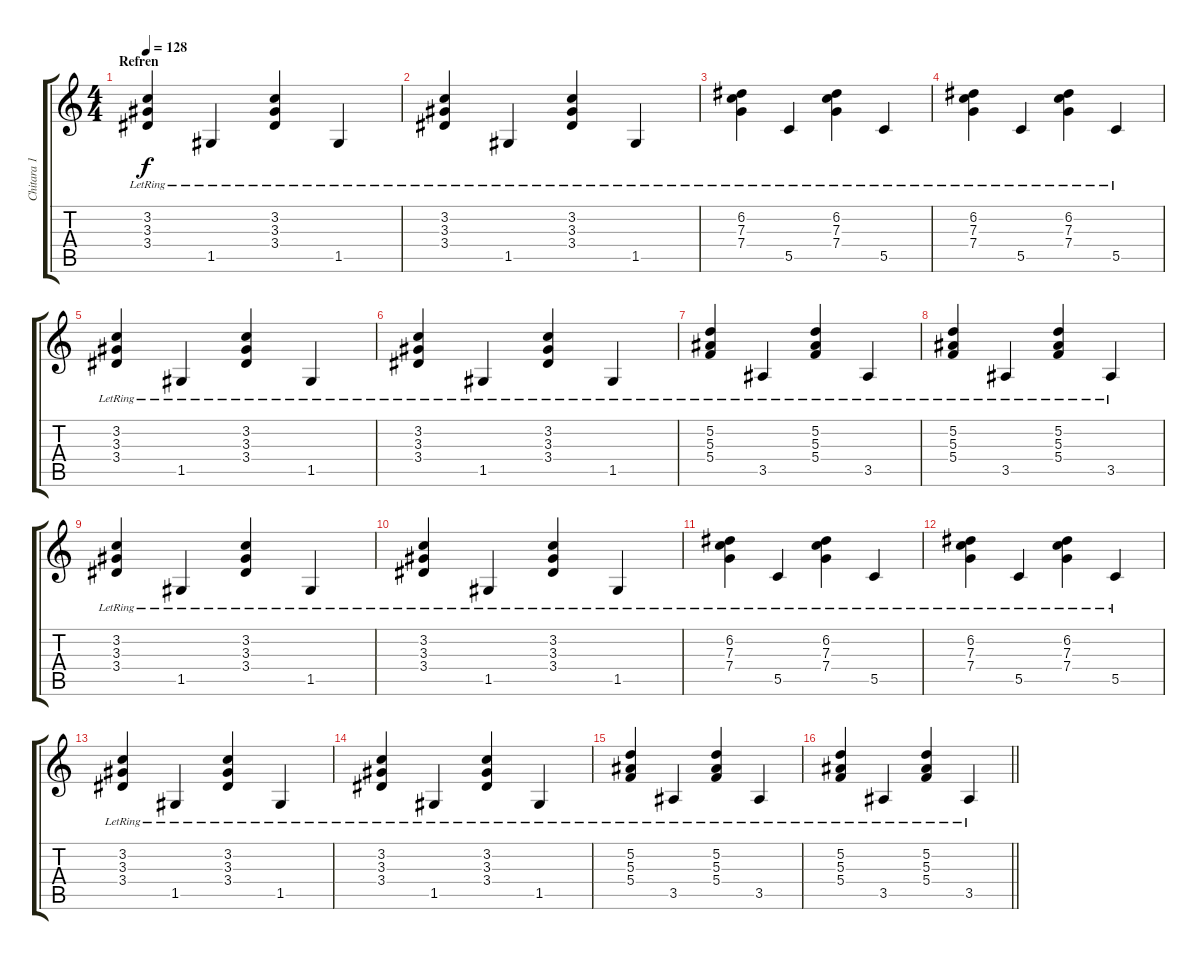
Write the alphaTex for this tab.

\track ("Chitara 1" "Chitara 1") {instrument acousticguitarsteel}
\staff {score tabs}
\tuning (D4 A3 F3 C3 G2 C2) {hide}
\ts (4 4)
\section ("" "Refren")
\tempo 128
\clef g2
\ks c
(3.2{lr} 3.3{lr} 3.4{lr}).4{dy f} 1.5{lr}.4 (3.2{lr} 3.3{lr} 3.4{lr}).4 1.5{lr}.4 |
(3.2{lr} 3.3{lr} 3.4{lr}).4 1.5{lr}.4 (3.2{lr} 3.3{lr} 3.4{lr}).4 1.5{lr}.4 |
(6.2{lr} 7.3{lr} 7.4{lr}).4 5.5{lr}.4 (6.2{lr} 7.3{lr} 7.4{lr}).4 5.5{lr}.4 |
(6.2{lr} 7.3{lr} 7.4{lr}).4 5.5{lr}.4 (6.2{lr} 7.3{lr} 7.4{lr}).4 5.5{lr}.4 |
(3.2{lr} 3.3{lr} 3.4{lr}).4 1.5{lr}.4 (3.2{lr} 3.3{lr} 3.4{lr}).4 1.5{lr}.4 |
(3.2{lr} 3.3{lr} 3.4{lr}).4 1.5{lr}.4 (3.2{lr} 3.3{lr} 3.4{lr}).4 1.5{lr}.4 |
(5.2{lr} 5.3{lr} 5.4{lr}).4 3.5{lr}.4 (5.2{lr} 5.3{lr} 5.4{lr}).4 3.5{lr}.4 |
(5.2{lr} 5.3{lr} 5.4{lr}).4 3.5{lr}.4 (5.2{lr} 5.3{lr} 5.4{lr}).4 3.5{lr}.4 |
(3.2{lr} 3.3{lr} 3.4{lr}).4 1.5{lr}.4 (3.2{lr} 3.3{lr} 3.4{lr}).4 1.5{lr}.4 |
(3.2{lr} 3.3{lr} 3.4{lr}).4 1.5{lr}.4 (3.2{lr} 3.3{lr} 3.4{lr}).4 1.5{lr}.4 |
(6.2{lr} 7.3{lr} 7.4{lr}).4 5.5{lr}.4 (6.2{lr} 7.3{lr} 7.4{lr}).4 5.5{lr}.4 |
(6.2{lr} 7.3{lr} 7.4{lr}).4 5.5{lr}.4 (6.2{lr} 7.3{lr} 7.4{lr}).4 5.5{lr}.4 |
(3.2{lr} 3.3{lr} 3.4{lr}).4 1.5{lr}.4 (3.2{lr} 3.3{lr} 3.4{lr}).4 1.5{lr}.4 |
(3.2{lr} 3.3{lr} 3.4{lr}).4 1.5{lr}.4 (3.2{lr} 3.3{lr} 3.4{lr}).4 1.5{lr}.4 |
(5.2{lr} 5.3{lr} 5.4{lr}).4 3.5{lr}.4 (5.2{lr} 5.3{lr} 5.4{lr}).4 3.5{lr}.4 |
\barLineRight lightlight
(5.2{lr} 5.3{lr} 5.4{lr}).4 3.5{lr}.4 (5.2{lr} 5.3{lr} 5.4{lr}).4 3.5{lr}.4
